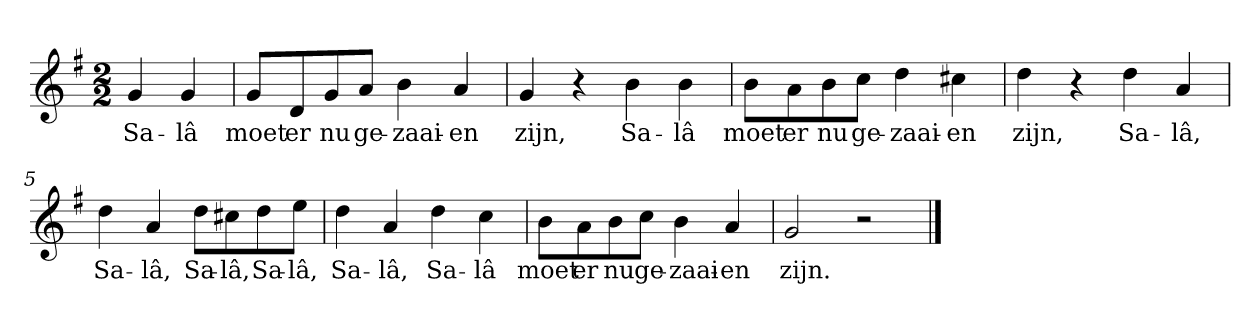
**kern	**text
*part1	*part1
*staff1	*staff1
*clefG2	*
*k[f#]	*
*G:	*
*M2/2	*
*MM120	*
=	=
4g	Sa-
4g	-lâ
=1	=1
8g/L	moet
8d/	er
8g/	nu
8a/J	ge-
4b	-zaai-
4a	-en
=2	=2
4g	zijn,
4r	.
4b	Sa-
4b	-lâ
=3	=3
8b\L	moet
8a\	er
8b\	nu
8cc\J	ge-
4dd	-zaai-
4cc#X	-en
=4	=4
4dd	zijn,
4r	.
4dd	Sa-
4a	-lâ,
=5	=5
4dd	Sa-
4a	-lâ,
8dd\L	Sa-
8cc#X\	-lâ,
8dd\	Sa-
8ee\J	-lâ,
=6	=6
4dd	Sa-
4a	-lâ,
4dd	Sa-
4cc	-lâ
=7	=7
8b\L	moet
8a\	er
8b\	nu
8cc\J	ge-
4b	-zaai-
4a	-en
=8	=8
2g	zijn.
2r	.
==	==
*-	*-
